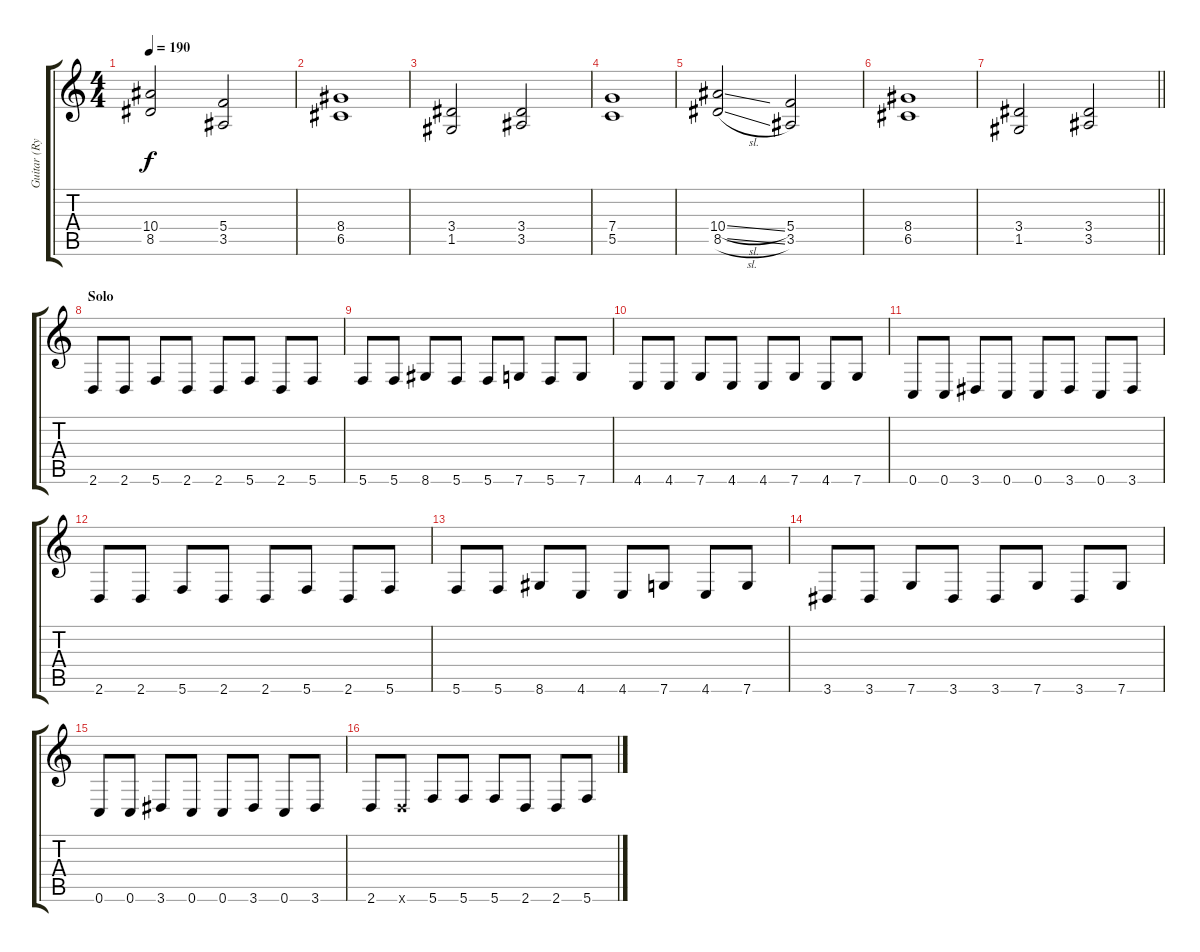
\track ("Guitar (Rythm)" "Guitar (Ry") {instrument overdrivenguitar}
\staff {score tabs}
\tuning (D4 A3 F3 C3 G2 C2) {hide}
\ts (4 4)
\tempo 190
\clef g2
\ks c
(10.4 8.5).2{dy f} (5.4 3.5).2 |
(8.4 6.5).1 |
(3.4 1.5).2 (3.4 3.5).2 |
(7.4 5.5).1 |
(10.4{sl} 8.5{sl}).2 (5.4 3.5).2 |
(8.4 6.5).1 |
\barLineRight lightlight
(3.4 1.5).2 (3.4 3.5).2 |
\section ("" "Solo")
2.6.8 2.6.8 5.6.8 2.6.8 2.6.8 5.6.8 2.6.8 5.6.8 |
5.6.8 5.6.8 8.6.8 5.6.8 5.6.8 7.6.8 5.6.8 7.6.8 |
4.6.8 4.6.8 7.6.8 4.6.8 4.6.8 7.6.8 4.6.8 7.6.8 |
0.6.8 0.6.8 3.6.8 0.6.8 0.6.8 3.6.8 0.6.8 3.6.8 |
2.6.8 2.6.8 5.6.8 2.6.8 2.6.8 5.6.8 2.6.8 5.6.8 |
5.6.8 5.6.8 8.6.8 4.6.8 4.6.8 7.6.8 4.6.8 7.6.8 |
3.6.8 3.6.8 7.6.8 3.6.8 3.6.8 7.6.8 3.6.8 7.6.8 |
0.6.8 0.6.8 3.6.8 0.6.8 0.6.8 3.6.8 0.6.8 3.6.8 |
2.6.8 2.6{x}.8 5.6.8 5.6.8 5.6.8 2.6.8 2.6.8 5.6.8
